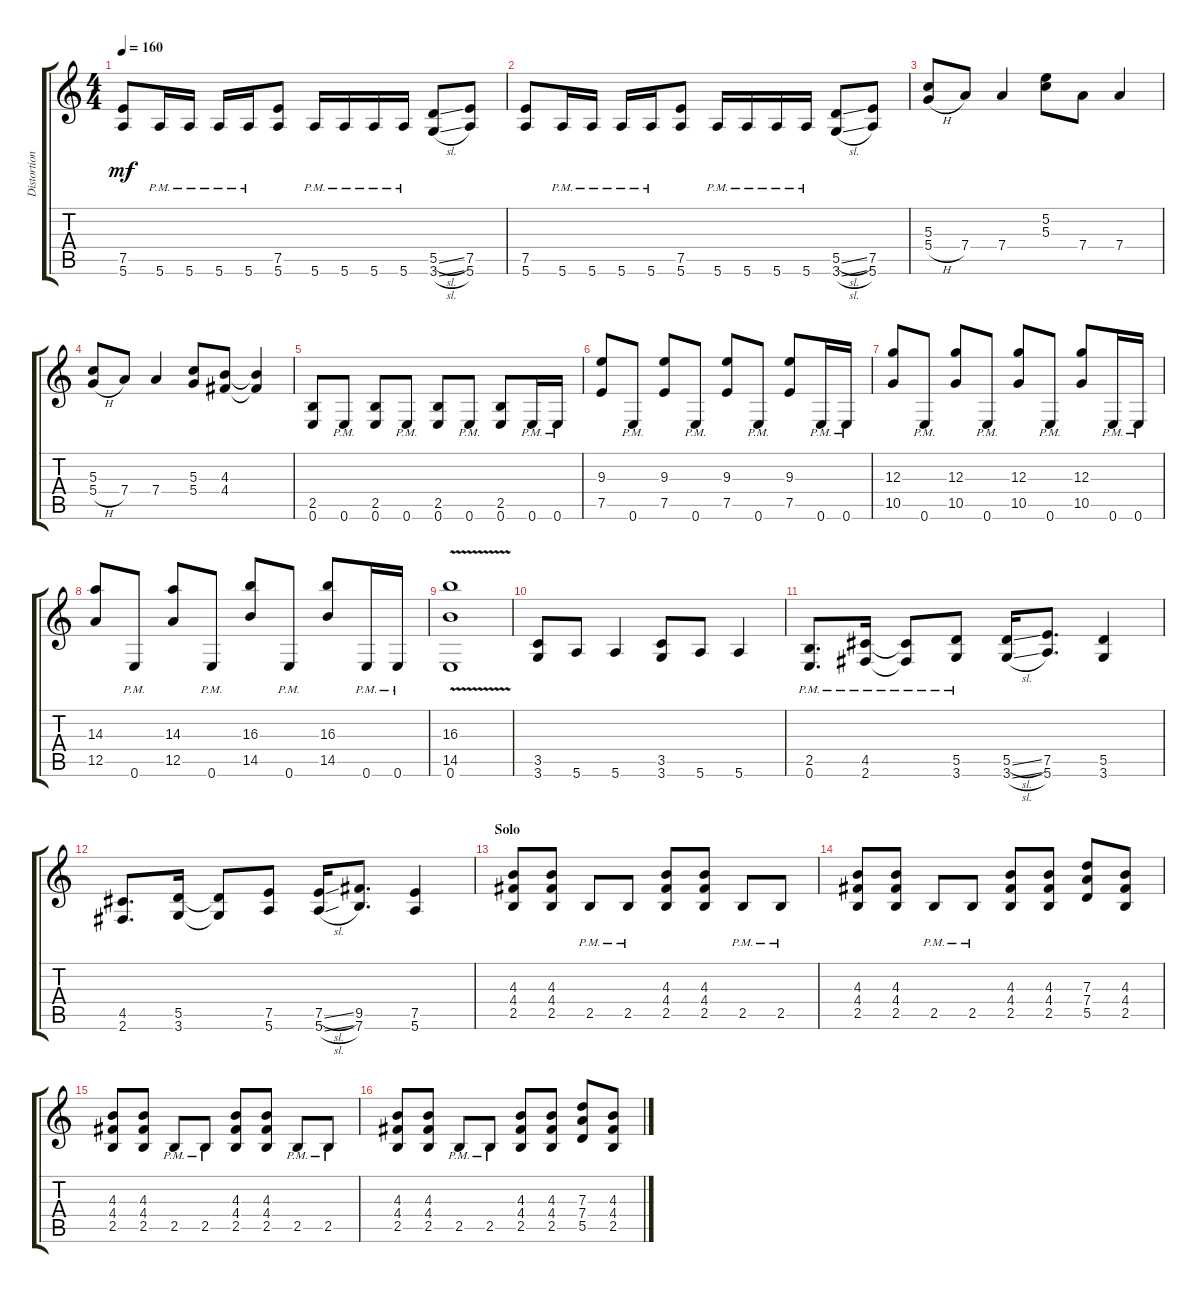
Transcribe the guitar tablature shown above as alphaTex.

\track ("Distortion Guitar" "Distortion") {instrument distortionguitar}
\staff {score tabs}
\tuning (E4 B3 G3 D3 A2 E2) {hide}
\ts (4 4)
\tempo 160
\clef g2
\ks c
(7.5 5.6).8{dy mf} 5.6{pm}.16 5.6{pm}.16 5.6{pm}.16 5.6{pm}.16 (7.5 5.6).8 5.6{pm}.16 5.6{pm}.16 5.6{pm}.16 5.6{pm}.16 (5.5{sl} 3.6{sl}).8 (7.5 5.6).8 |
(7.5 5.6).8 5.6{pm}.16 5.6{pm}.16 5.6{pm}.16 5.6{pm}.16 (7.5 5.6).8 5.6{pm}.16 5.6{pm}.16 5.6{pm}.16 5.6{pm}.16 (5.5{sl} 3.6{sl}).8 (7.5 5.6).8 |
(5.3 5.4{h}).8 7.4.8 7.4.4 (5.2 5.3).8 7.4.8 7.4.4 |
(5.3 5.4{h}).8 7.4.8 7.4.4 (5.3 5.4).8 (4.3 4.4).8 (4.3{t} 4.4{t}).4 |
(2.5 0.6).8 0.6{pm}.8 (2.5 0.6).8 0.6{pm}.8 (2.5 0.6).8 0.6{pm}.8 (2.5 0.6).8 0.6{pm}.16 0.6{pm}.16 |
(9.3 7.5).8 0.6{pm}.8 (9.3 7.5).8 0.6{pm}.8 (9.3 7.5).8 0.6{pm}.8 (9.3 7.5).8 0.6{pm}.16 0.6{pm}.16 |
(12.3 10.5).8 0.6{pm}.8 (12.3 10.5).8 0.6{pm}.8 (12.3 10.5).8 0.6{pm}.8 (12.3 10.5).8 0.6{pm}.16 0.6{pm}.16 |
(14.3 12.5).8 0.6{pm}.8 (14.3 12.5).8 0.6{pm}.8 (16.3 14.5).8 0.6{pm}.8 (16.3 14.5).8 0.6{pm}.16 0.6{pm}.16 |
(16.3{v} 14.5{v} 0.6).1 |
(3.5 3.6).8 5.6.8 5.6.4 (3.5 3.6).8 5.6.8 5.6.4 |
(2.5{pm} 0.6{pm}).8{d} (4.5{pm} 2.6{pm}).16 (4.5{pm t} 2.6{pm t}).8 (5.5{pm} 3.6{pm}).8 (5.5{sl} 3.6{sl}).16 (7.5 5.6).8{d} (5.5 3.6).4 |
(4.5 2.6).8{d} (5.5 3.6).16 (5.5{t} 3.6{t}).8 (7.5 5.6).8 (7.5{sl} 5.6{sl}).16 (9.5 7.6).8{d} (7.5 5.6).4 |
\section ("" "Solo")
(4.3 4.4 2.5).8 (4.3 4.4 2.5).8 2.5{pm}.8 2.5{pm}.8 (4.3 4.4 2.5).8 (4.3 4.4 2.5).8 2.5{pm}.8 2.5{pm}.8 |
(4.3 4.4 2.5).8 (4.3 4.4 2.5).8 2.5{pm}.8 2.5{pm}.8 (4.3 4.4 2.5).8 (4.3 4.4 2.5).8 (7.3 7.4 5.5).8 (4.3 4.4 2.5).8 |
(4.3 4.4 2.5).8 (4.3 4.4 2.5).8 2.5{pm}.8 2.5{pm}.8 (4.3 4.4 2.5).8 (4.3 4.4 2.5).8 2.5{pm}.8 2.5{pm}.8 |
(4.3 4.4 2.5).8 (4.3 4.4 2.5).8 2.5{pm}.8 2.5{pm}.8 (4.3 4.4 2.5).8 (4.3 4.4 2.5).8 (7.3 7.4 5.5).8 (4.3 4.4 2.5).8
